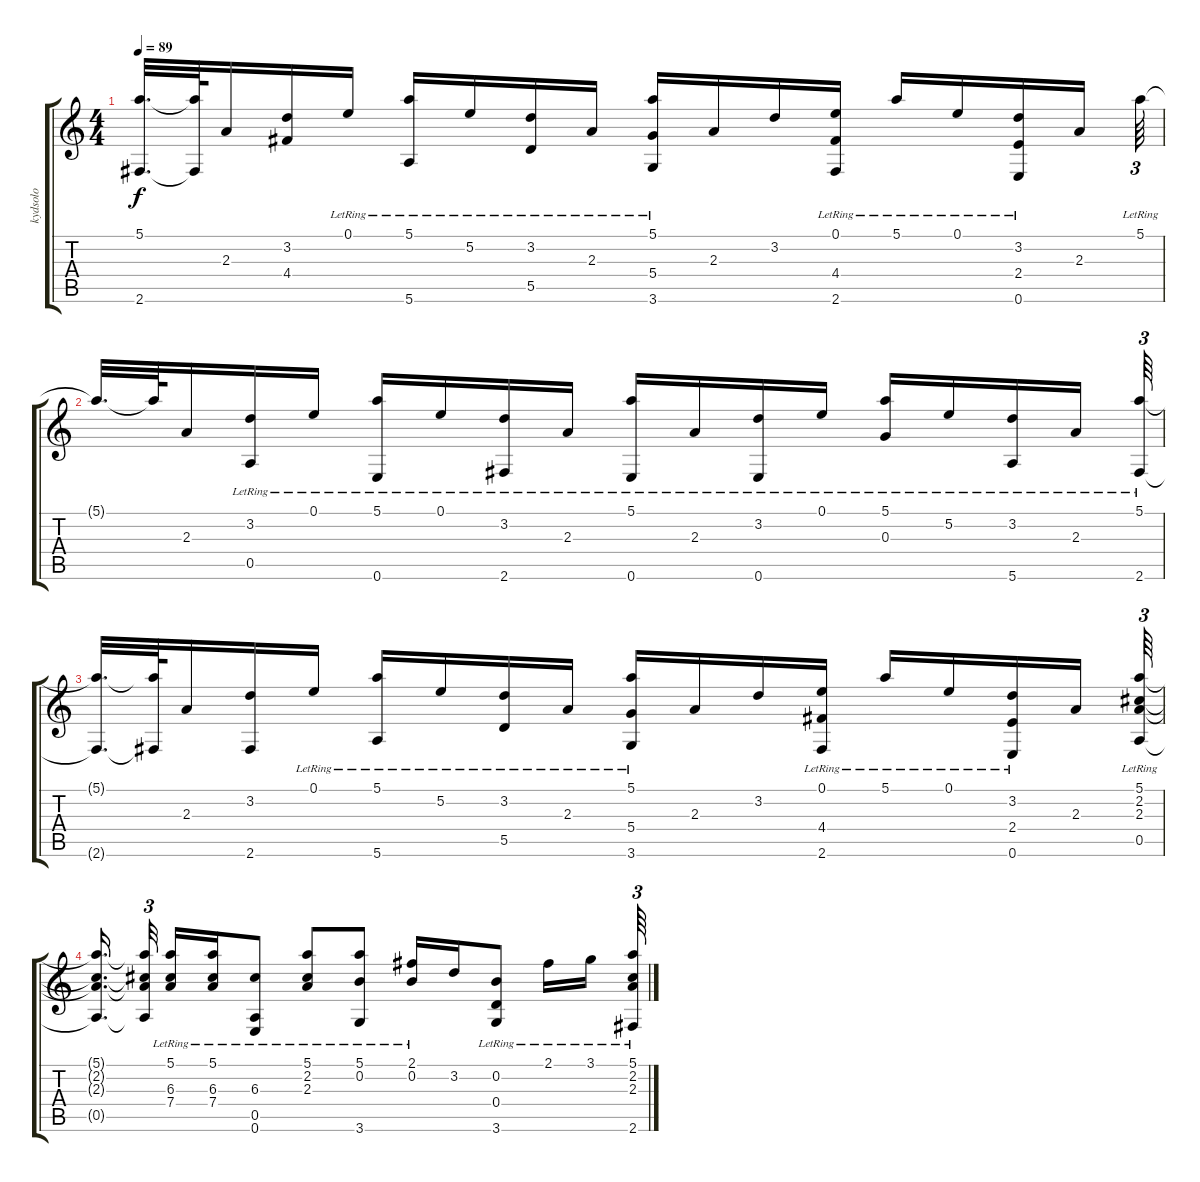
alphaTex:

\track ("kydsolo" "kydsolo") {instrument acousticguitarsteel}
\staff {score tabs}
\tuning (E4 B3 G3 D3 A2 E2) {hide}
\ts (4 4)
\tempo 89
\clef g2
\ks c
(5.1{t} 2.6{t}).32{d dy f} (5.1{t} 2.6{t}).64 2.3.16 (3.2 4.4).16 0.1{lr}.16 (5.1{lr} 5.6{lr}).16 5.2{lr}.16 (3.2{lr} 5.5{lr}).16 2.3{lr}.16 (5.1{lr} 5.4 3.6{lr}).16 2.3.16 3.2.16 (0.1{lr} 4.4 2.6{lr}).16 5.1{lr}.16 0.1{lr}.16 (3.2 2.4 0.6{lr}).16 2.3.16 5.1{lr}.64{tu (3 2)} |
5.1{t}.32{d} 5.1{t}.64 2.3.16 (3.2 0.5{lr}).16 0.1{lr}.16 (5.1 0.6{lr}).16 0.1{lr}.16 (3.2{lr} 2.6{lr}).16 2.3{lr}.16 (5.1{lr} 0.6{lr}).16 2.3{lr}.16 (3.2 0.6{lr}).16 0.1{lr}.16 (5.1{lr} 0.3{lr}).16 5.2{lr}.16 (3.2{lr} 5.6{lr}).16 2.3{lr}.16 (5.1{lr} 2.6{lr}).64{tu (3 2)} |
(5.1{t} 2.6{t}).32{d} (5.1{t} 2.6{t}).64 2.3.16 (3.2 2.6).16 0.1{lr}.16 (5.1{lr} 5.6{lr}).16 5.2{lr}.16 (3.2{lr} 5.5{lr}).16 2.3{lr}.16 (5.1{lr} 5.4 3.6{lr}).16 2.3.16 3.2.16 (0.1{lr} 4.4 2.6{lr}).16 5.1{lr}.16 0.1{lr}.16 (3.2 2.4 0.6{lr}).16 2.3.16 (5.1{lr} 2.2{lr} 2.3{lr} 0.5{lr}).64{tu (3 2)} |
(5.1{t} 2.2{t} 2.3{t} 0.5{t}).16{d beam splitsecondary} (5.1{t} 2.2{t} 2.3{t} 0.5{t}).32{tu (3 2) beam splitsecondary} (5.1{lr} 6.3 7.4).16 (5.1{lr} 6.3{lr} 7.4{lr}).16 (6.3 0.5{lr} 0.6{lr}).8 (5.1{lr} 2.2 2.3).8 (5.1{lr} 0.2{lr} 3.6{lr}).8 (2.1{lr} 0.2{lr}).16 3.2.16 (0.2{lr} 0.4{lr} 3.6).8 2.1{lr}.16 3.1{lr}.16{beam splitsecondary} (5.1{lr} 2.2{lr} 2.3{lr} 2.6{lr}).64{tu (3 2)}
